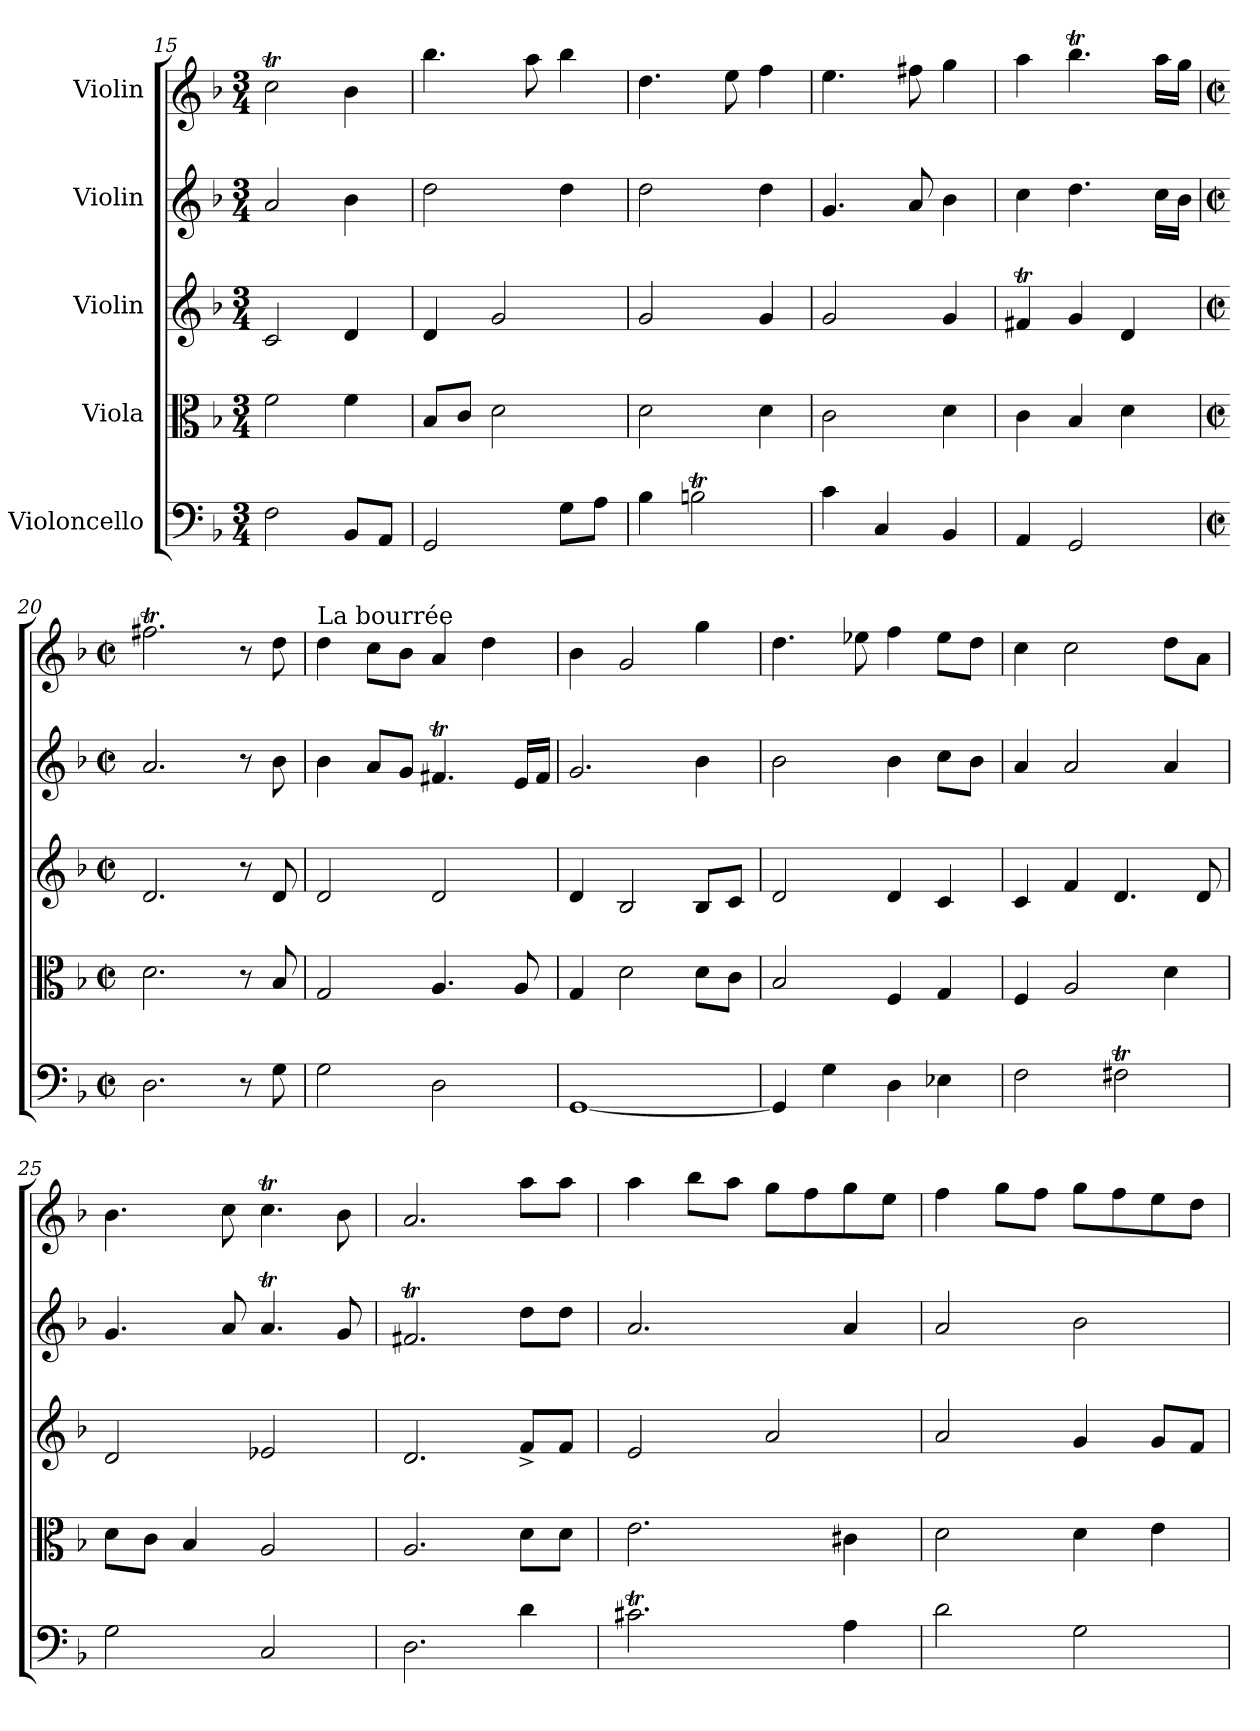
**kern	**kern	**kern	**kern	**kern
*part5	*part4	*part3	*part2	*part1
*staff5	*staff4	*staff3	*staff2	*staff1
*I"Violoncello	*I"Viola	*I"Violin	*I"Violin	*I"Violin
*clefF4	*clefC3	*clefG2	*clefG2	*clefG2
*k[b-]	*k[b-]	*k[b-]	*k[b-]	*k[b-]
*M3/4	*M3/4	*M3/4	*M3/4	*M3/4
=15	=15	=15	=15	=15
2F\	2f\	2c/	2a/	2ccT\
8BB-/L	4f\	4d/	4b-\	4b-\
8AA/J	.	.	.	.
=16	=16	=16	=16	=16
2GG/	8B-/L	4d/	2dd\	4.bb-\
.	8c/J	.	.	.
.	2d\	2g/	.	.
.	.	.	.	8aa\
8G\L	.	.	4dd\	4bb-\
8A\J	.	.	.	.
=17	=17	=17	=17	=17
4B-\	2d\	2g/	2dd\	4.dd\
2Bnt\	.	.	.	.
.	.	.	.	8ee\
.	4d\	4g/	4dd\	4ff\
!!LO:LB:g=z
=18	=18	=18	=18	=18
4c\	2c\	2g/	4.g/	4.ee\
4C/	.	.	.	.
.	.	.	8a/	8ff#X\
4BB-/	4d\	4g/	4b-\	4gg\
=19	=19	=19	=19	=19
4AA/	4c\	4f#Xt/	4cc\	4aa\
2GG/	4B-/	4g/	4.dd\	4.bb-T\
.	4d\	4d/	.	.
.	.	.	16cc\LL	16aa\LL
.	.	.	16b-\JJ	16gg\JJ
=20	=20	=20	=20	=20
*M2/2	*M2/2	*M2/2	*M2/2	*M2/2
*met(c|)	*met(c|)	*met(c|)	*met(c|)	*met(c|)
2.D\	2.d\	2.d/	2.a/	2.ff#Xt\
*	*	*	*	*MM200
8r	8r	8r	8r	8r
8G\	8B-/	8d/	8b-\	8dd\
=21	=21	=21	=21	=21
!	!	!	!	!LO:TX:a:t=La bourrée
2G\	2G/	2d/	4b-\	4dd\
.	.	.	8a/L	8cc\L
.	.	.	8g/J	8b-\J
2D\	4.A/	2d/	4.f#Xt/	4a/
.	.	.	.	4dd\
.	8A/	.	16e/LL	.
.	.	.	16f#/JJ	.
=22	=22	=22	=22	=22
[1GG	4G/	4d/	2.g/	4b-\
.	2d\	2B-/	.	2g/
.	8d\L	8B-/L	4b-\	4gg\
.	8c\J	8c/J	.	.
=23	=23	=23	=23	=23
4GG/]	2B-/	2d/	2b-\	4.dd\
4G\	.	.	.	.
.	.	.	.	8ee-X\
4D\	4F/	4d/	4b-\	4ff\
4E-X\	4G/	4c/	8cc\L	8ee-\L
.	.	.	8b-\J	8dd\J
=24	=24	=24	=24	=24
2F\	4F/	4c/	4a/	4cc\
.	2A/	4f/	2a/	2cc\
2F#Xt\	.	4.d/	.	.
.	4d\	.	4a/	8dd\L
.	.	8d/	.	8a\J
!!LO:PB:g=z
=25	=25	=25	=25	=25
2G\	8d\L	2d/	4.g/	4.b-\
.	8c\J	.	.	.
.	4B-/	.	.	.
.	.	.	8a/	8cc\
2C/	2A/	2e-X/	4.at/	4.ccT\
.	.	.	8g/	8b-\
=26	=26	=26	=26	=26
2.D\	2.A/	2.d/	2.f#Xt/	2.a/
4d\	8d\L	8f^/L	8dd\L	8aa\L
.	8d\J	8f/J	8dd\J	8aa\J
=27	=27	=27	=27	=27
2.c#Xt\	2.e\	2e/	2.a/	4aa\
.	.	.	.	8bb-\L
.	.	.	.	8aa\J
.	.	2a/	.	8gg\L
.	.	.	.	8ff\
4A\	4c#X\	.	4a/	8gg\
.	.	.	.	8ee\J
=28	=28	=28	=28	=28
2d\	2d\	2a/	2a/	4ff\
.	.	.	.	8gg\L
.	.	.	.	8ff\J
2G\	4d\	4g/	2b-\	8gg\L
.	.	.	.	8ff\
.	4e\	8g/L	.	8ee\
.	.	8f/J	.	8dd\J
=	=	=	=	=
*-	*-	*-	*-	*-
